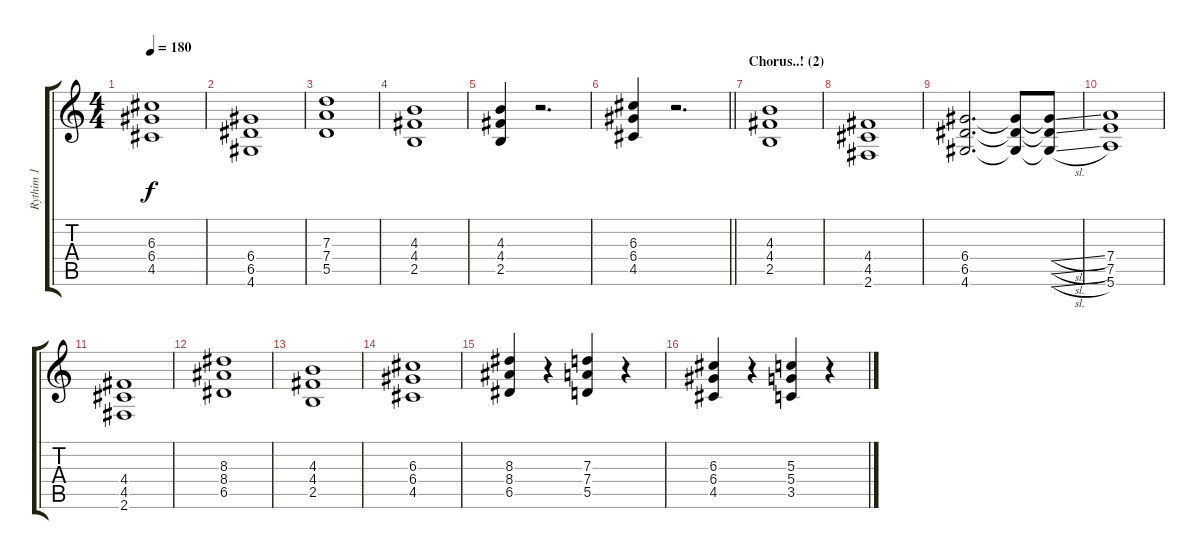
\track ("Rythim 1" "Rythim 1") {instrument overdrivenguitar}
\staff {score tabs}
\tuning (E4 B3 G3 D3 A2 E2) {hide}
\ts (4 4)
\tempo 180
\clef g2
\ks c
(6.3 6.4 4.5).1{dy f} |
(6.4 6.5 4.6).1 |
(7.3 7.4 5.5).1 |
(4.3 4.4 2.5).1 |
(4.3 4.4 2.5).4 r.2{d} |
\barLineRight lightlight
(6.3 6.4 4.5).4 r.2{d} |
\section ("" "Chorus..! (2)")
(4.3 4.4 2.5).1 |
(4.4 4.5 2.6).1 |
(6.4 6.5 4.6).2{d} (6.4{t} 6.5{t} 4.6{t}).8 (6.4{sl t} 6.5{sl t} 4.6{sl t}).8 |
(7.4 7.5 5.6).1 |
(4.4 4.5 2.6).1 |
(8.3 8.4 6.5).1 |
(4.3 4.4 2.5).1 |
(6.3 6.4 4.5).1 |
(8.3 8.4 6.5).4 r.4 (7.3 7.4 5.5).4 r.4 |
(6.3 6.4 4.5).4 r.4 (5.3 5.4 3.5).4 r.4
